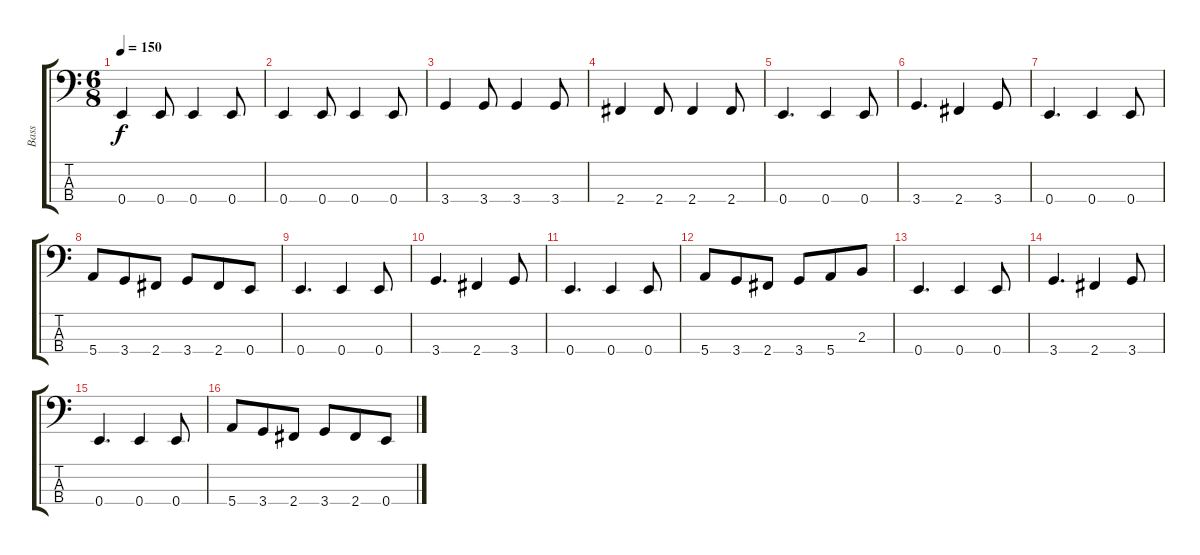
\track ("Bass" "Bass") {instrument electricbassfinger}
\staff {score tabs}
\tuning (G2 D2 A1 E1) {hide}
\ts (6 8)
\tempo 150
\clef f4
\ks c
0.4.4{dy f} 0.4.8 0.4.4 0.4.8 |
0.4.4 0.4.8 0.4.4 0.4.8 |
3.4.4 3.4.8 3.4.4 3.4.8 |
2.4.4 2.4.8 2.4.4 2.4.8 |
0.4.4{d} 0.4.4 0.4.8 |
3.4.4{d} 2.4.4 3.4.8 |
0.4.4{d} 0.4.4 0.4.8 |
5.4.8 3.4.8 2.4.8 3.4.8 2.4.8 0.4.8 |
0.4.4{d} 0.4.4 0.4.8 |
3.4.4{d} 2.4.4 3.4.8 |
0.4.4{d} 0.4.4 0.4.8 |
5.4.8 3.4.8 2.4.8 3.4.8 5.4.8 2.3.8 |
0.4.4{d} 0.4.4 0.4.8 |
3.4.4{d} 2.4.4 3.4.8 |
0.4.4{d} 0.4.4 0.4.8 |
5.4.8 3.4.8 2.4.8 3.4.8 2.4.8 0.4.8
